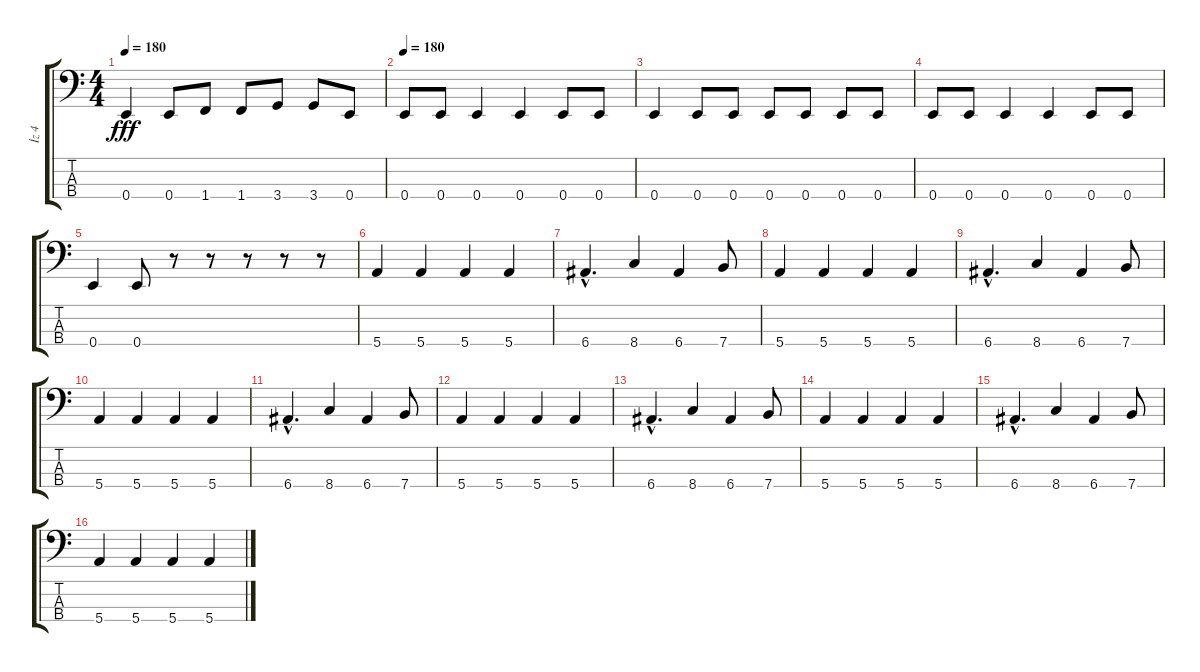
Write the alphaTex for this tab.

\track ("İz 4" "İz 4") {instrument electricbasspick}
\staff {score tabs}
\tuning (G2 D2 A1 E1) {hide}
\ts (4 4)
\tempo 180
\clef f4
\ks c
0.4.4{dy fff} 0.4.8 1.4.8 1.4.8 3.4.8 3.4.8 0.4.8 |
\tempo 180
0.4.8 0.4.8 0.4.4 0.4.4 0.4.8 0.4.8 |
0.4.4 0.4.8 0.4.8 0.4.8 0.4.8 0.4.8 0.4.8 |
0.4.8 0.4.8 0.4.4 0.4.4 0.4.8 0.4.8 |
0.4.4 0.4.8 r.8 r.8 r.8 r.8 r.8 |
5.4.4 5.4.4 5.4.4 5.4.4 |
6.4{hac}.4{d} 8.4.4 6.4.4 7.4.8 |
5.4.4 5.4.4 5.4.4 5.4.4 |
6.4{hac}.4{d} 8.4.4 6.4.4 7.4.8 |
5.4.4 5.4.4 5.4.4 5.4.4 |
6.4{hac}.4{d} 8.4.4 6.4.4 7.4.8 |
5.4.4 5.4.4 5.4.4 5.4.4 |
6.4{hac}.4{d} 8.4.4 6.4.4 7.4.8 |
5.4.4 5.4.4 5.4.4 5.4.4 |
6.4{hac}.4{d} 8.4.4 6.4.4 7.4.8 |
5.4.4 5.4.4 5.4.4 5.4.4
